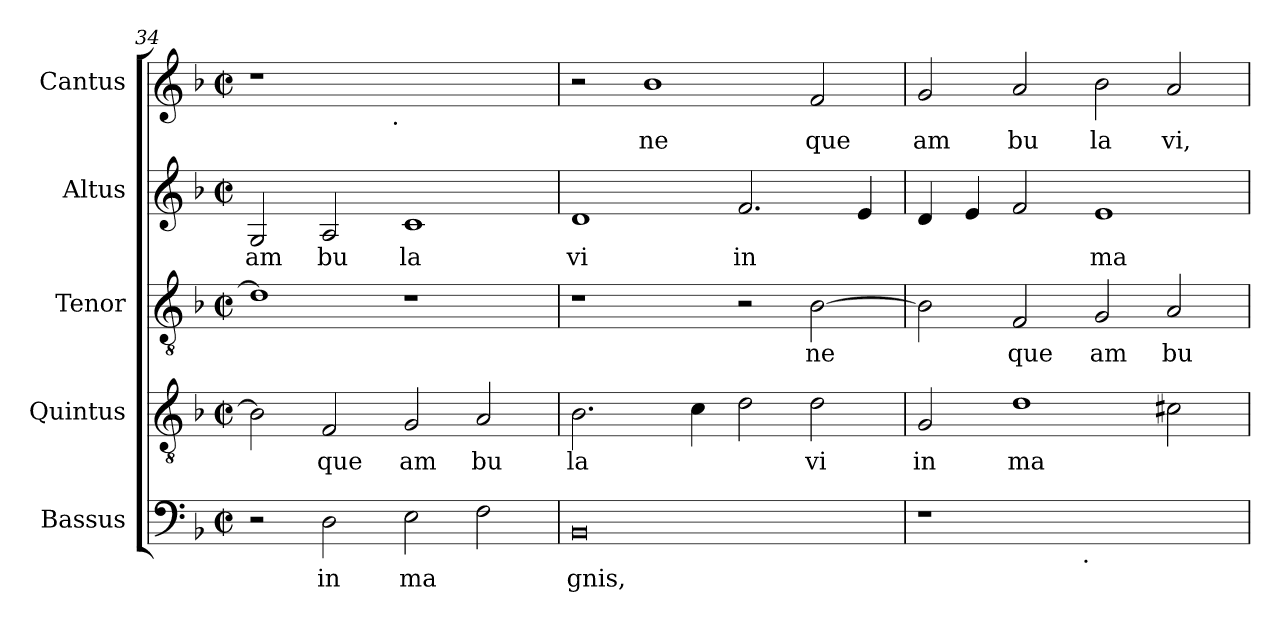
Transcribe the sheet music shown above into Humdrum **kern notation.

**kern	**text	**kern	**text	**kern	**text	**kern	**text	**kern	**text
*part5	*part5	*part4	*part4	*part3	*part3	*part2	*part2	*part1	*part1
*staff5	*staff5	*staff4	*staff4	*staff3	*staff3	*staff2	*staff2	*staff1	*staff1
*I"Bassus	*	*I"Quintus	*	*I"Tenor	*	*I"Altus	*	*I"Cantus	*
*clefF4	*	*clefGv2	*	*clefGv2	*	*clefG2	*	*clefG2	*
*k[b-]	*	*k[b-]	*	*k[b-]	*	*k[b-]	*	*k[b-]	*
*F:	*	*F:	*	*F:	*	*F:	*	*F:	*
*M2/2	*	*M2/2	*	*M2/2	*	*M2/2	*	*M2/2	*
*met(c|)	*	*met(c|)	*	*met(c|)	*	*met(c|)	*	*met(c|)	*
=34	=34	=34	=34	=34	=34	=34	=34	=34	=34
!	!	!	!LO:LY:b:cj	!	!LO:LY:b:cj	!	!LO:LY:b:cj	!	!
*	*	*	*	*	*	*	*	*^	*
2r	.	2B-\]	.	1d]	.	2G/	am	1r	2ryy	.
!	!LO:LY:b:cj	!	!LO:LY:b:cj	!	!	!	!LO:LY:b:cj	!	!	!
2D\	in	2F/	que	.	.	2A/	bu	.	4...ryy	.
!	!	!	!	!	!	!	!	!	!LO:TX:b:t=.	!
.	.	.	.	.	.	.	.	.	1ryy	.
!	!LO:LY:b:cj	!	!LO:LY:b:cj	!	!	!	!LO:LY:b:cj	!	!	!
2E\	ma	2G/	am	1r	.	1c	la	1ryy	.	.
!	!LO:LY:b:cj	!	!LO:LY:b:cj	!	!	!	!	!	!	!
2F\	.	2A/	bu	.	.	.	.	.	.	.
.	.	.	.	.	.	.	.	.	32ryy	.
=35	=35	=35	=35	=35	=35	=35	=35	=35	=35	=35
!	!LO:LY:b:cj	!	!LO:LY:b:cj	!	!	!	!LO:LY:b:cj	!	!	!
*	*	*	*	*	*	*	*	*v	*v	*
0BB-	gnis,	2.B-\	la	1r	.	1d	vi	2r	.
!	!	!	!	!	!	!	!	!	!LO:LY:b:cj
.	.	.	.	.	.	.	.	1b-	ne
!	!	!	!LO:LY:b:cj	!	!	!	!	!	!
.	.	4c\	.	.	.	.	.	.	.
!	!	!	!LO:LY:b:cj	!	!	!	!LO:LY:b:cj	!	!
.	.	2d\	.	2r	.	2.f/	in	.	.
!	!	!	!LO:LY:b:cj	!	!LO:LY:b:cj	!	!	!	!LO:LY:b:cj
.	.	2d\	vi	[>2B-\	ne	.	.	2f/	que
!	!	!	!	!	!	!	!LO:LY:b:cj	!	!
.	.	.	.	.	.	4e/	.	.	.
=36	=36	=36	=36	=36	=36	=36	=36	=36	=36
!	!	!	!LO:LY:b:cj	!	!LO:LY:b:cj	!	!LO:LY:b:cj	!	!LO:LY:b:cj
*^	*	*	*	*	*	*	*	*	*
1r	2ryy	.	2G/	in	2B-\]	.	4d/	.	2g/	am
!	!	!	!	!	!	!	!	!LO:LY:b:cj	!	!
.	.	.	.	.	.	.	4e/	.	.	.
!	!	!	!	!LO:LY:b:cj	!	!LO:LY:b:cj	!	!LO:LY:b:cj	!	!LO:LY:b:cj
.	4...ryy	.	1d	ma	2F/	que	2f/	.	2a/	bu
!	!LO:TX:b:t=.	!	!	!	!	!	!	!	!	!
.	1ryy	.	.	.	.	.	.	.	.	.
!	!	!	!	!	!	!LO:LY:b:cj	!	!LO:LY:b:cj	!	!LO:LY:b:cj
1ryy	.	.	.	.	2G/	am	1e	ma	2b-\	la
!	!	!	!	!LO:LY:b:cj	!	!LO:LY:b:cj	!	!	!	!LO:LY:b:cj
.	.	.	2c#\	.	2A/	bu	.	.	2a/	vi,
.	32ryy	.	.	.	.	.	.	.	.	.
*v	*v	*	*	*	*	*	*	*	*	*
=	=	=	=	=	=	=	=	=	=
*-	*-	*-	*-	*-	*-	*-	*-	*-	*-
